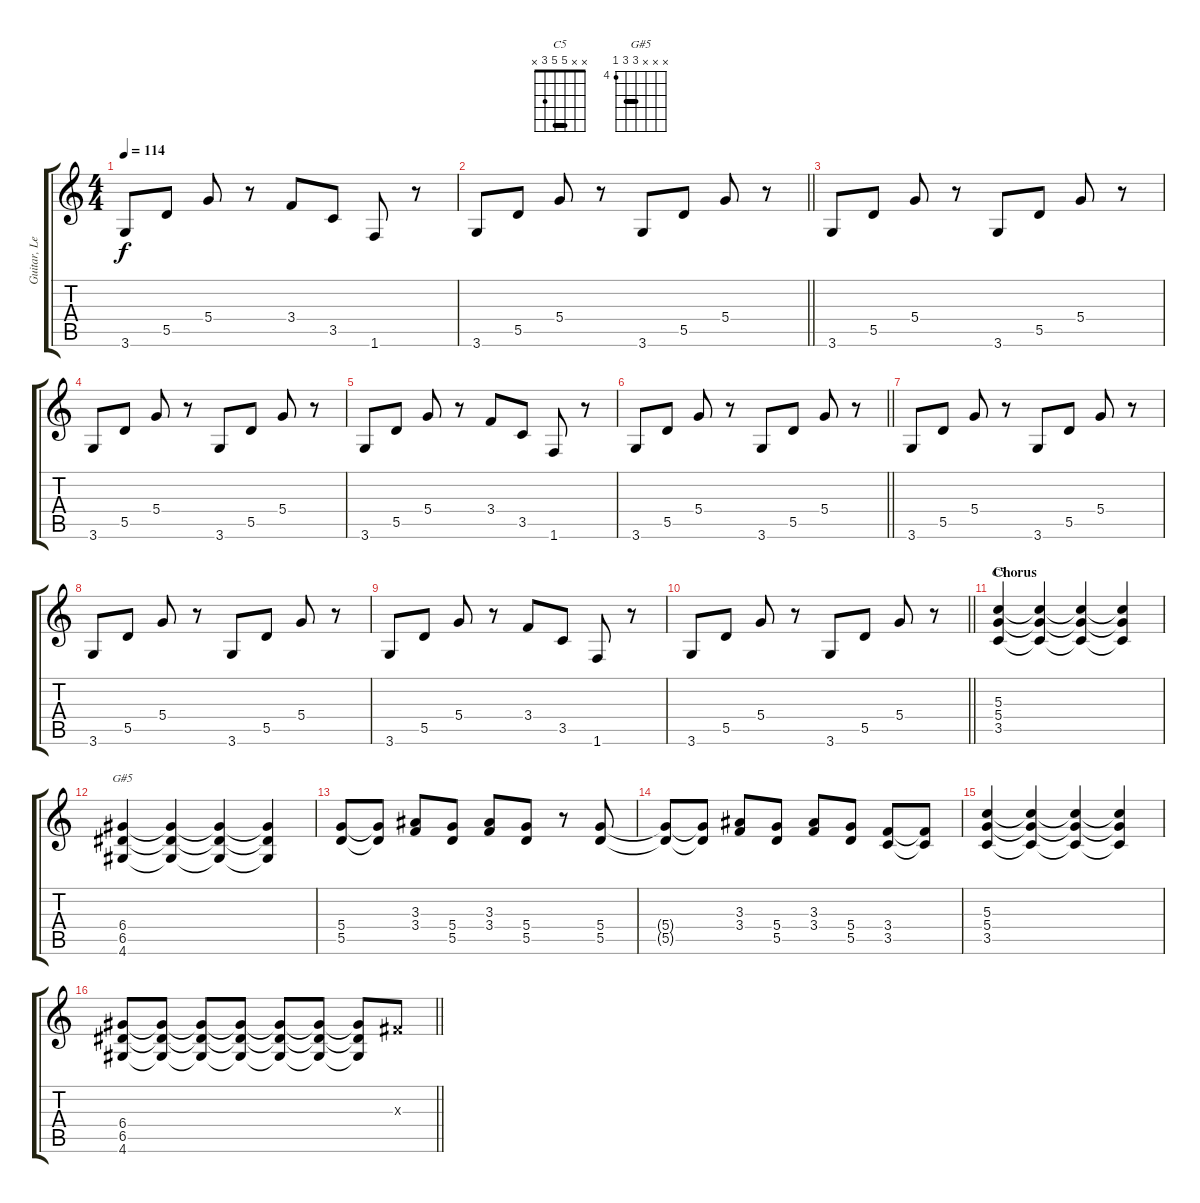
\track ("Guitar, Lead" "Guitar, Le") {instrument distortionguitar}
\staff {score tabs}
\tuning (E4 B3 G3 D3 A2 E2) {hide}
\chord ("C5" x x 5 5 3 x) {barre 5}
\chord ("G#5" x x x 6 6 4) {firstfret 4 barre 6}
\ts (4 4)
\tempo 114
\clef g2
\ks c
3.6.8{dy f} 5.5.8 5.4.8 r.8 3.4.8 3.5.8 1.6.8 r.8 |
\barLineRight lightlight
3.6.8 5.5.8 5.4.8 r.8 3.6.8 5.5.8 5.4.8 r.8 |
3.6.8 5.5.8 5.4.8 r.8 3.6.8 5.5.8 5.4.8 r.8 |
3.6.8 5.5.8 5.4.8 r.8 3.6.8 5.5.8 5.4.8 r.8 |
3.6.8 5.5.8 5.4.8 r.8 3.4.8 3.5.8 1.6.8 r.8 |
\barLineRight lightlight
3.6.8 5.5.8 5.4.8 r.8 3.6.8 5.5.8 5.4.8 r.8 |
3.6.8 5.5.8 5.4.8 r.8 3.6.8 5.5.8 5.4.8 r.8 |
3.6.8 5.5.8 5.4.8 r.8 3.6.8 5.5.8 5.4.8 r.8 |
3.6.8 5.5.8 5.4.8 r.8 3.4.8 3.5.8 1.6.8 r.8 |
\barLineRight lightlight
3.6.8 5.5.8 5.4.8 r.8 3.6.8 5.5.8 5.4.8 r.8 |
\section ("" "Chorus")
(5.3 5.4 3.5).4{ch "C5"} (5.3{t} 5.4{t} 3.5{t}).4 (5.3{t} 5.4{t} 3.5{t}).4 (5.3{t} 5.4{t} 3.5{t}).4 |
(6.4 6.5 4.6).4{ch "G#5"} (6.4{t} 6.5{t} 4.6{t}).4 (6.4{t} 6.5{t} 4.6{t}).4 (6.4{t} 6.5{t} 4.6{t}).4 |
(5.4 5.5).8 (5.4{t} 5.5{t}).8 (3.3 3.4).8 (5.4 5.5).8 (3.3 3.4).8 (5.4 5.5).8 r.8 (5.4 5.5).8 |
(5.4{t} 5.5{t}).8 (5.4{t} 5.5{t}).8 (3.3 3.4).8 (5.4 5.5).8 (3.3 3.4).8 (5.4 5.5).8 (3.4 3.5).8 (3.4{t} 3.5{t}).8 |
(5.3 5.4 3.5).4 (5.3{t} 5.4{t} 3.5{t}).4 (5.3{t} 5.4{t} 3.5{t}).4 (5.3{t} 5.4{t} 3.5{t}).4 |
\barLineRight lightlight
(6.4 6.5 4.6).8 (6.4{t} 6.5{t} 4.6{t}).8 (6.4{t} 6.5{t} 4.6{t}).8 (6.4{t} 6.5{t} 4.6{t}).8 (6.4{t} 6.5{t} 4.6{t}).8 (6.4{t} 6.5{t} 4.6{t}).8 (6.4{t} 6.5{t} 4.6{t}).8 -1.3{x}.8
